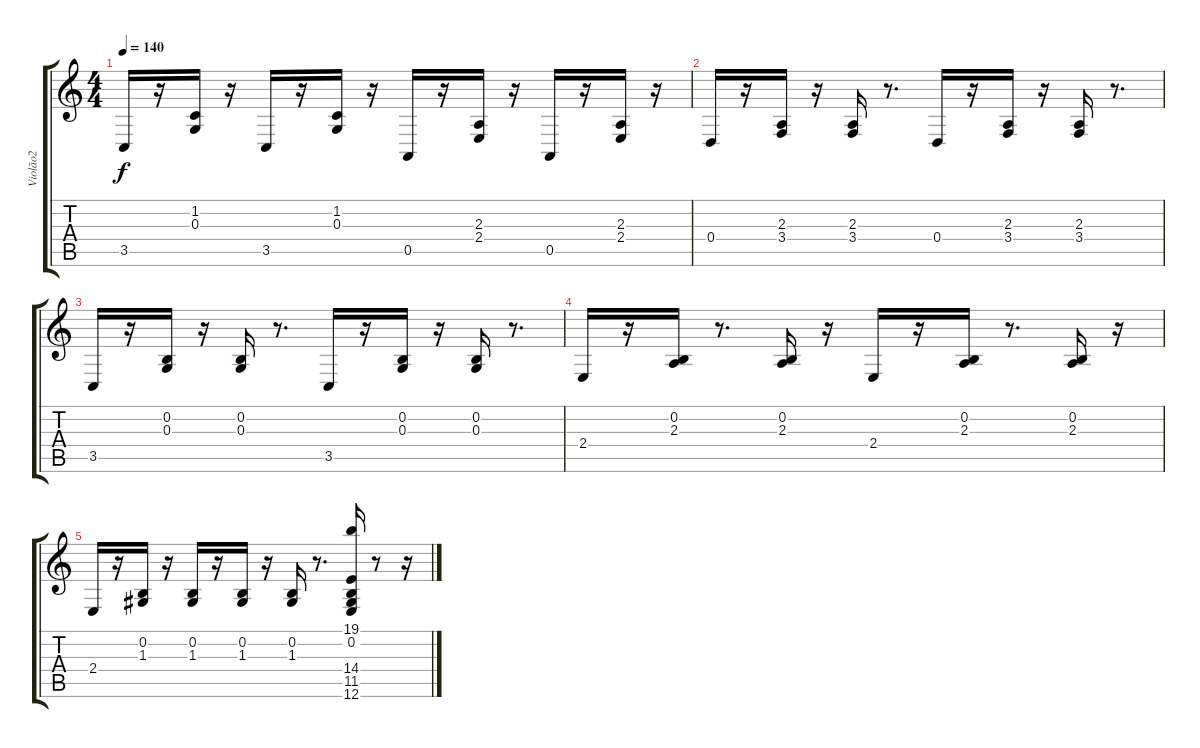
\track ("Violão2" "Violão2") {instrument pizzicatostrings}
\staff {score tabs}
\tuning (E4 B3 G3 D3 A2 E2) {hide}
\ts (4 4)
\tempo 140
\clef g2
\ks c
3.5.16{dy f} r.16 (1.2 0.3).16 r.16 3.5.16 r.16 (1.2 0.3).16 r.16 0.5.16 r.16 (2.3 2.4).16 r.16 0.5.16 r.16 (2.3 2.4).16 r.16 |
0.4.16 r.16 (2.3 3.4).16 r.16 (2.3 3.4).16 r.8{d} 0.4.16 r.16 (2.3 3.4).16 r.16 (2.3 3.4).16 r.8{d} |
3.5.16 r.16 (0.2 0.3).16 r.16 (0.2 0.3).16 r.8{d} 3.5.16 r.16 (0.2 0.3).16 r.16 (0.2 0.3).16 r.8{d} |
2.4.16 r.16 (0.2 2.3).16 r.8{d} (0.2 2.3).16 r.16 2.4.16 r.16 (0.2 2.3).16 r.8{d} (0.2 2.3).16 r.16 |
2.4.16 r.16 (0.2 1.3).16 r.16 (0.2 1.3).16 r.16 (0.2 1.3).16 r.16 (0.2 1.3).16 r.8{d} (19.1 0.2 14.4 11.5 12.6).16 r.8 r.16
